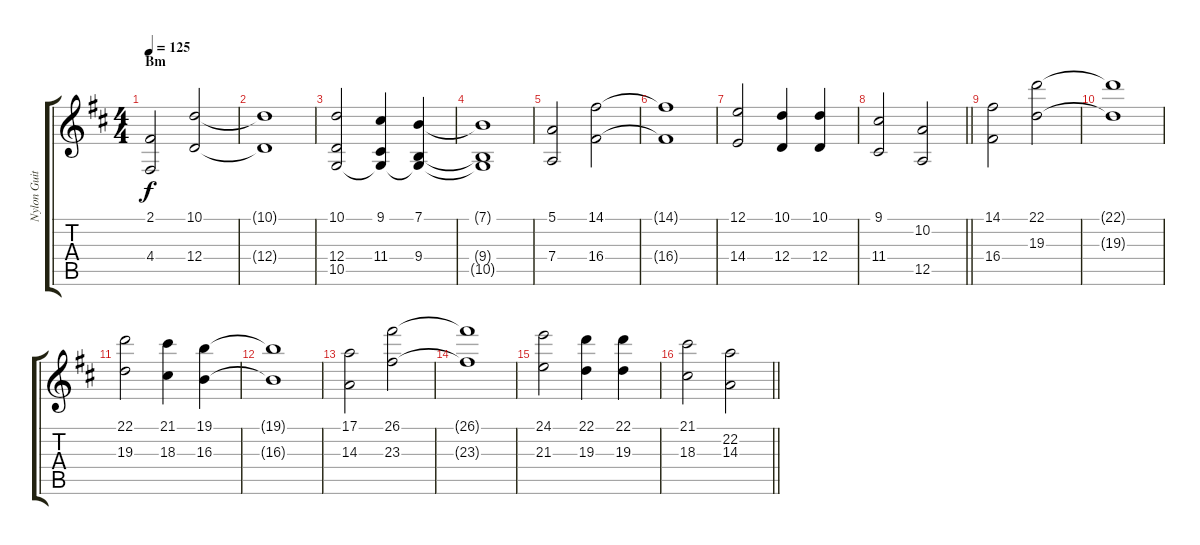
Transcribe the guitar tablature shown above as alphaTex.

\track ("Nylon Guitar" "Nylon Guit") {instrument stringensemble1}
\staff {score tabs}
\tuning (E4 B3 G3 D3 A2 E2) {hide}
\ts (4 4)
\section ("" "Bm")
\tempo 125
\clef g2
\ks bminor
(2.1 4.4).2{dy f} (10.1 12.4).2 |
(10.1{t} 12.4{t}).1 |
(10.1 12.4 10.5).2 (9.1 11.4 10.5{t}).4 (7.1 9.4 10.5{t}).4 |
(7.1{t} 9.4{t} 10.5{t}).1 |
(5.1 7.4).2 (14.1 16.4).2 |
(14.1{t} 16.4{t}).1 |
(12.1 14.4).2 (10.1 12.4).4 (10.1 12.4).4 |
\barLineRight lightlight
(9.1 11.4).2 (10.2 12.5).2 |
\section ("" "")
(14.1 16.4).2 (22.1 19.3).2 |
(22.1{t} 19.3{t}).1 |
(22.1 19.3).2 (21.1 18.3).4 (19.1 16.3).4 |
(19.1{t} 16.3{t}).1 |
(17.1 14.3).2 (26.1 23.3).2 |
(26.1{t} 23.3{t}).1 |
(24.1 21.3).2 (22.1 19.3).4 (22.1 19.3).4 |
\barLineRight lightlight
(21.1 18.3).2 (22.2 14.3).2
